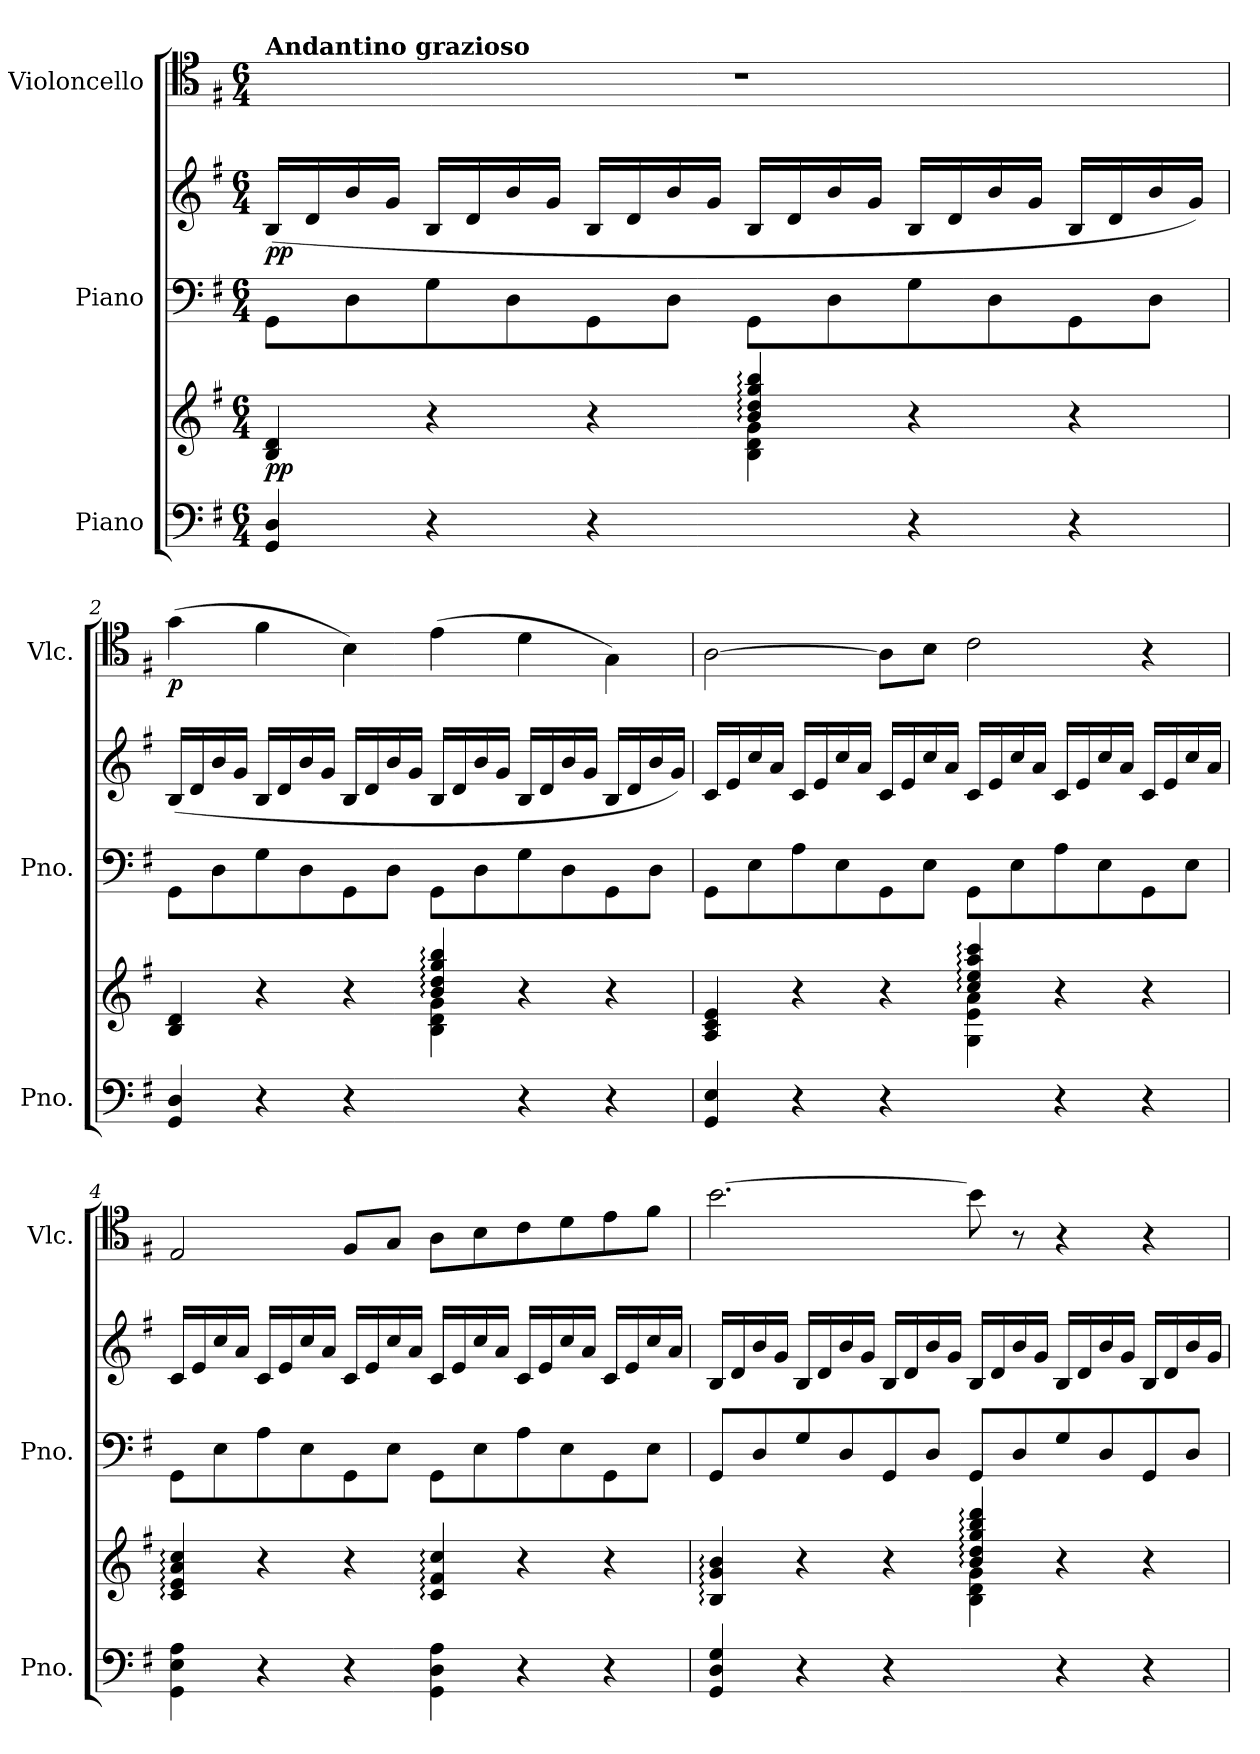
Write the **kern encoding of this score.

**kern	**kern	**dynam	**kern	**kern	**dynam	**kern	**dynam
*part3	*part3	*part3	*part2	*part2	*part2	*part1	*part1
*staff5	*staff4	*staff4/5	*staff3	*staff2	*staff2/3	*staff1	*staff1
*I"Piano	*	*	*I"Piano	*	*	*I"Violoncello	*
*I'Pno.	*	*	*I'Pno.	*	*	*I'Vlc.	*
*clefF4	*clefG2	*	*clefF4	*clefG2	*	*clefC4	*
*k[f#]	*k[f#]	*	*k[f#]	*k[f#]	*	*k[f#]	*
*M6/4	*M6/4	*	*M6/4	*M6/4	*	*M6/4	*
=1	=1	=1	=1	=1	=1	=1	=1
*	*^	*	*	*	*	*	*
!	!	!	!	!	!	!	!LO:TX:a:B:t=Andantino grazioso	!
!	!	!	!LO:DY:b	!	!	!LO:DY:b	!	!
4GG/ 4D/	4B/ 4d/	2.ryy	pp	8GG\L	(>16B/LL	pp	1.r	.
.	.	.	.	.	16d/	.	.	.
.	.	.	.	8D\	16b/	.	.	.
.	.	.	.	.	16g/JJ	.	.	.
4r	4r	.	.	8G\	16B/LL	.	.	.
.	.	.	.	.	16d/	.	.	.
.	.	.	.	8D\	16b/	.	.	.
.	.	.	.	.	16g/JJ	.	.	.
4r	4r	.	.	8GG\	16B/LL	.	.	.
.	.	.	.	.	16d/	.	.	.
.	.	.	.	8D\J	16b/	.	.	.
.	.	.	.	.	16g/JJ	.	.	.
4ryy	4b/: 4dd/: 4gg/: 4bb/:	4B\ 4d\ 4g\	.	8GG\L	16B/LL	.	.	.
.	.	.	.	.	16d/	.	.	.
.	.	.	.	8D\	16b/	.	.	.
.	.	.	.	.	16g/JJ	.	.	.
4r	4r	2ryy	.	8G\	16B/LL	.	.	.
.	.	.	.	.	16d/	.	.	.
.	.	.	.	8D\	16b/	.	.	.
.	.	.	.	.	16g/JJ	.	.	.
4r	4r	.	.	8GG\	16B/LL	.	.	.
.	.	.	.	.	16d/	.	.	.
.	.	.	.	8D\J	16b/	.	.	.
.	.	.	.	.	16g/JJ)	.	.	.
!!LO:LB:g=z
=2	=2	=2	=2	=2	=2	=2	=2	=2
!	!	!	!	!	!	!	!	!LO:DY:b
4GG/ 4D/	4B/ 4d/	2.ryy	.	8GG\L	(>16B/LL	.	(>4g\	p
.	.	.	.	.	16d/	.	.	.
.	.	.	.	8D\	16b/	.	.	.
.	.	.	.	.	16g/JJ	.	.	.
4r	4r	.	.	8G\	16B/LL	.	4f#\	.
.	.	.	.	.	16d/	.	.	.
.	.	.	.	8D\	16b/	.	.	.
.	.	.	.	.	16g/JJ	.	.	.
4r	4r	.	.	8GG\	16B/LL	.	4B\)	.
.	.	.	.	.	16d/	.	.	.
.	.	.	.	8D\J	16b/	.	.	.
.	.	.	.	.	16g/JJ	.	.	.
4ryy	4b/: 4dd/: 4gg/: 4bb/:	4B\ 4d\ 4g\	.	8GG\L	16B/LL	.	(>4e\	.
.	.	.	.	.	16d/	.	.	.
.	.	.	.	8D\	16b/	.	.	.
.	.	.	.	.	16g/JJ	.	.	.
4r	4r	2ryy	.	8G\	16B/LL	.	4d\	.
.	.	.	.	.	16d/	.	.	.
.	.	.	.	8D\	16b/	.	.	.
.	.	.	.	.	16g/JJ	.	.	.
4r	4r	.	.	8GG\	16B/LL	.	4G\)	.
.	.	.	.	.	16d/	.	.	.
.	.	.	.	8D\J	16b/	.	.	.
.	.	.	.	.	16g/JJ)	.	.	.
=3	=3	=3	=3	=3	=3	=3	=3	=3
4GG/ 4E/	4A/ 4c/ 4e/	2.ryy	.	8GG\L	16c/LL	.	[2A\	.
.	.	.	.	.	16e/	.	.	.
.	.	.	.	8E\	16cc/	.	.	.
.	.	.	.	.	16a/JJ	.	.	.
4r	4r	.	.	8A\	16c/LL	.	.	.
.	.	.	.	.	16e/	.	.	.
.	.	.	.	8E\	16cc/	.	.	.
.	.	.	.	.	16a/JJ	.	.	.
4r	4r	.	.	8GG\	16c/LL	.	8A\L]	.
.	.	.	.	.	16e/	.	.	.
.	.	.	.	8E\J	16cc/	.	8B\J	.
.	.	.	.	.	16a/JJ	.	.	.
4ryy	4cc/: 4ee/: 4aa/: 4ccc/:	4G\ 4e\ 4a\	.	8GG\L	16c/LL	.	2c\	.
.	.	.	.	.	16e/	.	.	.
.	.	.	.	8E\	16cc/	.	.	.
.	.	.	.	.	16a/JJ	.	.	.
4r	4r	2ryy	.	8A\	16c/LL	.	.	.
.	.	.	.	.	16e/	.	.	.
.	.	.	.	8E\	16cc/	.	.	.
.	.	.	.	.	16a/JJ	.	.	.
4r	4r	.	.	8GG\	16c/LL	.	4r	.
.	.	.	.	.	16e/	.	.	.
.	.	.	.	8E\J	16cc/	.	.	.
.	.	.	.	.	16a/JJ	.	.	.
*	*v	*v	*	*	*	*	*	*
!!LO:PB:g=z
=4	=4	=4	=4	=4	=4	=4	=4
4GG\ 4E\ 4A\	4c/: 4e/: 4a/: 4cc/:	.	8GG\L	16c/LL	.	2E/	.
.	.	.	.	16e/	.	.	.
.	.	.	8E\	16cc/	.	.	.
.	.	.	.	16a/JJ	.	.	.
4r	4r	.	8A\	16c/LL	.	.	.
.	.	.	.	16e/	.	.	.
.	.	.	8E\	16cc/	.	.	.
.	.	.	.	16a/JJ	.	.	.
4r	4r	.	8GG\	16c/LL	.	8F#/L	.
.	.	.	.	16e/	.	.	.
.	.	.	8E\J	16cc/	.	8G/J	.
.	.	.	.	16a/JJ	.	.	.
4GG\ 4D\ 4A\	4c/: 4f#/: 4cc/:	.	8GG\L	16c/LL	.	8A\L	.
.	.	.	.	16e/	.	.	.
.	.	.	8E\	16cc/	.	8B\	.
.	.	.	.	16a/JJ	.	.	.
4r	4r	.	8A\	16c/LL	.	8c\	.
.	.	.	.	16e/	.	.	.
.	.	.	8E\	16cc/	.	8d\	.
.	.	.	.	16a/JJ	.	.	.
4r	4r	.	8GG\	16c/LL	.	8e\	.
.	.	.	.	16e/	.	.	.
.	.	.	8E\J	16cc/	.	8f#\J	.
.	.	.	.	16a/JJ	.	.	.
!!LO:LB:g=z
=5	=5	=5	=5	=5	=5	=5	=5
*	*^	*	*	*	*	*	*
4GG/ 4D/ 4G/	4B/: 4g/: 4b/:	2.ryy	.	8GG/L	16B/LL	.	[2.b\	.
.	.	.	.	.	16d/	.	.	.
.	.	.	.	8D/	16b/	.	.	.
.	.	.	.	.	16g/JJ	.	.	.
4r	4r	.	.	8G/	16B/LL	.	.	.
.	.	.	.	.	16d/	.	.	.
.	.	.	.	8D/	16b/	.	.	.
.	.	.	.	.	16g/JJ	.	.	.
4r	4r	.	.	8GG/	16B/LL	.	.	.
.	.	.	.	.	16d/	.	.	.
.	.	.	.	8D/J	16b/	.	.	.
.	.	.	.	.	16g/JJ	.	.	.
4ryy	4b/: 4dd/: 4gg/: 4bb/: 4ddd/:	4B\ 4d\ 4g\	.	8GG/L	16B/LL	.	8b\]	.
.	.	.	.	.	16d/	.	.	.
.	.	.	.	8D/	16b/	.	8r	.
.	.	.	.	.	16g/JJ	.	.	.
4r	4r	2ryy	.	8G/	16B/LL	.	4r	.
.	.	.	.	.	16d/	.	.	.
.	.	.	.	8D/	16b/	.	.	.
.	.	.	.	.	16g/JJ	.	.	.
4r	4r	.	.	8GG/	16B/LL	.	4r	.
.	.	.	.	.	16d/	.	.	.
.	.	.	.	8D/J	16b/	.	.	.
.	.	.	.	.	16g/JJ	.	.	.
*	*v	*v	*	*	*	*	*	*
=	=	=	=	=	=	=	=
*-	*-	*-	*-	*-	*-	*-	*-
